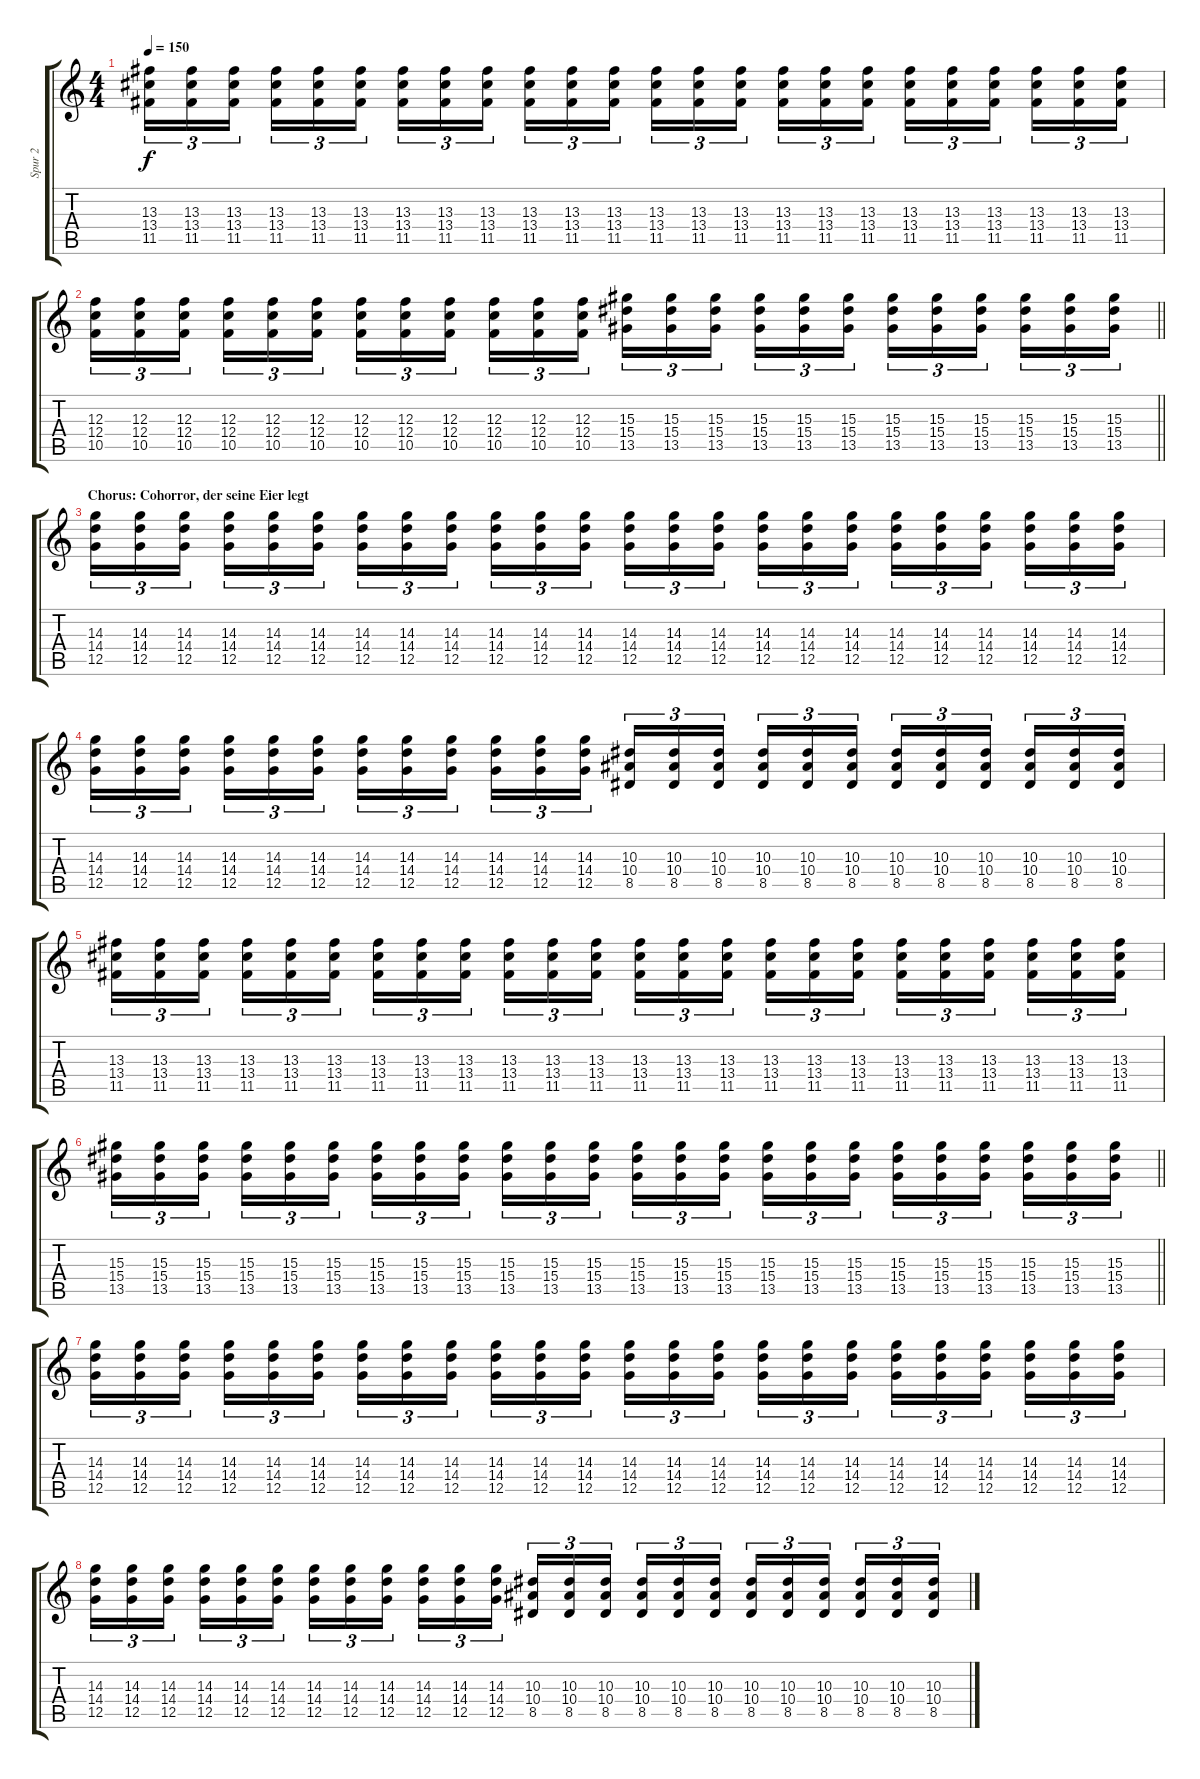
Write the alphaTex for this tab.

\track ("Spur 2" "Spur 2") {instrument distortionguitar}
\staff {score tabs}
\tuning (D4 A3 F3 C3 G2 D2) {hide}
\ts (4 4)
\tempo 150
\clef g2
\ks c
(13.3 13.4 11.5).16{tu (3 2) dy f} (13.3 13.4 11.5).16{tu (3 2)} (13.3 13.4 11.5).16{tu (3 2) beam splitsecondary} (13.3 13.4 11.5).16{tu (3 2)} (13.3 13.4 11.5).16{tu (3 2)} (13.3 13.4 11.5).16{tu (3 2)} (13.3 13.4 11.5).16{tu (3 2)} (13.3 13.4 11.5).16{tu (3 2)} (13.3 13.4 11.5).16{tu (3 2) beam splitsecondary} (13.3 13.4 11.5).16{tu (3 2)} (13.3 13.4 11.5).16{tu (3 2)} (13.3 13.4 11.5).16{tu (3 2)} (13.3 13.4 11.5).16{tu (3 2)} (13.3 13.4 11.5).16{tu (3 2)} (13.3 13.4 11.5).16{tu (3 2) beam splitsecondary} (13.3 13.4 11.5).16{tu (3 2)} (13.3 13.4 11.5).16{tu (3 2)} (13.3 13.4 11.5).16{tu (3 2)} (13.3 13.4 11.5).16{tu (3 2)} (13.3 13.4 11.5).16{tu (3 2)} (13.3 13.4 11.5).16{tu (3 2) beam splitsecondary} (13.3 13.4 11.5).16{tu (3 2)} (13.3 13.4 11.5).16{tu (3 2)} (13.3 13.4 11.5).16{tu (3 2)} |
\barLineRight lightlight
(12.3 12.4 10.5).16{tu (3 2)} (12.3 12.4 10.5).16{tu (3 2)} (12.3 12.4 10.5).16{tu (3 2) beam splitsecondary} (12.3 12.4 10.5).16{tu (3 2)} (12.3 12.4 10.5).16{tu (3 2)} (12.3 12.4 10.5).16{tu (3 2)} (12.3 12.4 10.5).16{tu (3 2)} (12.3 12.4 10.5).16{tu (3 2)} (12.3 12.4 10.5).16{tu (3 2) beam splitsecondary} (12.3 12.4 10.5).16{tu (3 2)} (12.3 12.4 10.5).16{tu (3 2)} (12.3 12.4 10.5).16{tu (3 2)} (15.3 15.4 13.5).16{tu (3 2)} (15.3 15.4 13.5).16{tu (3 2)} (15.3 15.4 13.5).16{tu (3 2) beam splitsecondary} (15.3 15.4 13.5).16{tu (3 2)} (15.3 15.4 13.5).16{tu (3 2)} (15.3 15.4 13.5).16{tu (3 2)} (15.3 15.4 13.5).16{tu (3 2)} (15.3 15.4 13.5).16{tu (3 2)} (15.3 15.4 13.5).16{tu (3 2) beam splitsecondary} (15.3 15.4 13.5).16{tu (3 2)} (15.3 15.4 13.5).16{tu (3 2)} (15.3 15.4 13.5).16{tu (3 2)} |
\section ("" "Chorus: Cohorror, der seine Eier legt")
(14.3 14.4 12.5).16{tu (3 2)} (14.3 14.4 12.5).16{tu (3 2)} (14.3 14.4 12.5).16{tu (3 2) beam splitsecondary} (14.3 14.4 12.5).16{tu (3 2)} (14.3 14.4 12.5).16{tu (3 2)} (14.3 14.4 12.5).16{tu (3 2)} (14.3 14.4 12.5).16{tu (3 2)} (14.3 14.4 12.5).16{tu (3 2)} (14.3 14.4 12.5).16{tu (3 2) beam splitsecondary} (14.3 14.4 12.5).16{tu (3 2)} (14.3 14.4 12.5).16{tu (3 2)} (14.3 14.4 12.5).16{tu (3 2)} (14.3 14.4 12.5).16{tu (3 2)} (14.3 14.4 12.5).16{tu (3 2)} (14.3 14.4 12.5).16{tu (3 2) beam splitsecondary} (14.3 14.4 12.5).16{tu (3 2)} (14.3 14.4 12.5).16{tu (3 2)} (14.3 14.4 12.5).16{tu (3 2)} (14.3 14.4 12.5).16{tu (3 2)} (14.3 14.4 12.5).16{tu (3 2)} (14.3 14.4 12.5).16{tu (3 2) beam splitsecondary} (14.3 14.4 12.5).16{tu (3 2)} (14.3 14.4 12.5).16{tu (3 2)} (14.3 14.4 12.5).16{tu (3 2)} |
(14.3 14.4 12.5).16{tu (3 2)} (14.3 14.4 12.5).16{tu (3 2)} (14.3 14.4 12.5).16{tu (3 2) beam splitsecondary} (14.3 14.4 12.5).16{tu (3 2)} (14.3 14.4 12.5).16{tu (3 2)} (14.3 14.4 12.5).16{tu (3 2)} (14.3 14.4 12.5).16{tu (3 2)} (14.3 14.4 12.5).16{tu (3 2)} (14.3 14.4 12.5).16{tu (3 2) beam splitsecondary} (14.3 14.4 12.5).16{tu (3 2)} (14.3 14.4 12.5).16{tu (3 2)} (14.3 14.4 12.5).16{tu (3 2)} (10.3 10.4 8.5).16{tu (3 2)} (10.3 10.4 8.5).16{tu (3 2)} (10.3 10.4 8.5).16{tu (3 2) beam splitsecondary} (10.3 10.4 8.5).16{tu (3 2)} (10.3 10.4 8.5).16{tu (3 2)} (10.3 10.4 8.5).16{tu (3 2)} (10.3 10.4 8.5).16{tu (3 2)} (10.3 10.4 8.5).16{tu (3 2)} (10.3 10.4 8.5).16{tu (3 2) beam splitsecondary} (10.3 10.4 8.5).16{tu (3 2)} (10.3 10.4 8.5).16{tu (3 2)} (10.3 10.4 8.5).16{tu (3 2)} |
(13.3 13.4 11.5).16{tu (3 2)} (13.3 13.4 11.5).16{tu (3 2)} (13.3 13.4 11.5).16{tu (3 2) beam splitsecondary} (13.3 13.4 11.5).16{tu (3 2)} (13.3 13.4 11.5).16{tu (3 2)} (13.3 13.4 11.5).16{tu (3 2)} (13.3 13.4 11.5).16{tu (3 2)} (13.3 13.4 11.5).16{tu (3 2)} (13.3 13.4 11.5).16{tu (3 2) beam splitsecondary} (13.3 13.4 11.5).16{tu (3 2)} (13.3 13.4 11.5).16{tu (3 2)} (13.3 13.4 11.5).16{tu (3 2)} (13.3 13.4 11.5).16{tu (3 2)} (13.3 13.4 11.5).16{tu (3 2)} (13.3 13.4 11.5).16{tu (3 2) beam splitsecondary} (13.3 13.4 11.5).16{tu (3 2)} (13.3 13.4 11.5).16{tu (3 2)} (13.3 13.4 11.5).16{tu (3 2)} (13.3 13.4 11.5).16{tu (3 2)} (13.3 13.4 11.5).16{tu (3 2)} (13.3 13.4 11.5).16{tu (3 2) beam splitsecondary} (13.3 13.4 11.5).16{tu (3 2)} (13.3 13.4 11.5).16{tu (3 2)} (13.3 13.4 11.5).16{tu (3 2)} |
\barLineRight lightlight
(15.3 15.4 13.5).16{tu (3 2)} (15.3 15.4 13.5).16{tu (3 2)} (15.3 15.4 13.5).16{tu (3 2) beam splitsecondary} (15.3 15.4 13.5).16{tu (3 2)} (15.3 15.4 13.5).16{tu (3 2)} (15.3 15.4 13.5).16{tu (3 2)} (15.3 15.4 13.5).16{tu (3 2)} (15.3 15.4 13.5).16{tu (3 2)} (15.3 15.4 13.5).16{tu (3 2) beam splitsecondary} (15.3 15.4 13.5).16{tu (3 2)} (15.3 15.4 13.5).16{tu (3 2)} (15.3 15.4 13.5).16{tu (3 2)} (15.3 15.4 13.5).16{tu (3 2)} (15.3 15.4 13.5).16{tu (3 2)} (15.3 15.4 13.5).16{tu (3 2) beam splitsecondary} (15.3 15.4 13.5).16{tu (3 2)} (15.3 15.4 13.5).16{tu (3 2)} (15.3 15.4 13.5).16{tu (3 2)} (15.3 15.4 13.5).16{tu (3 2)} (15.3 15.4 13.5).16{tu (3 2)} (15.3 15.4 13.5).16{tu (3 2) beam splitsecondary} (15.3 15.4 13.5).16{tu (3 2)} (15.3 15.4 13.5).16{tu (3 2)} (15.3 15.4 13.5).16{tu (3 2)} |
(14.3 14.4 12.5).16{tu (3 2)} (14.3 14.4 12.5).16{tu (3 2)} (14.3 14.4 12.5).16{tu (3 2) beam splitsecondary} (14.3 14.4 12.5).16{tu (3 2)} (14.3 14.4 12.5).16{tu (3 2)} (14.3 14.4 12.5).16{tu (3 2)} (14.3 14.4 12.5).16{tu (3 2)} (14.3 14.4 12.5).16{tu (3 2)} (14.3 14.4 12.5).16{tu (3 2) beam splitsecondary} (14.3 14.4 12.5).16{tu (3 2)} (14.3 14.4 12.5).16{tu (3 2)} (14.3 14.4 12.5).16{tu (3 2)} (14.3 14.4 12.5).16{tu (3 2)} (14.3 14.4 12.5).16{tu (3 2)} (14.3 14.4 12.5).16{tu (3 2) beam splitsecondary} (14.3 14.4 12.5).16{tu (3 2)} (14.3 14.4 12.5).16{tu (3 2)} (14.3 14.4 12.5).16{tu (3 2)} (14.3 14.4 12.5).16{tu (3 2)} (14.3 14.4 12.5).16{tu (3 2)} (14.3 14.4 12.5).16{tu (3 2) beam splitsecondary} (14.3 14.4 12.5).16{tu (3 2)} (14.3 14.4 12.5).16{tu (3 2)} (14.3 14.4 12.5).16{tu (3 2)} |
(14.3 14.4 12.5).16{tu (3 2)} (14.3 14.4 12.5).16{tu (3 2)} (14.3 14.4 12.5).16{tu (3 2) beam splitsecondary} (14.3 14.4 12.5).16{tu (3 2)} (14.3 14.4 12.5).16{tu (3 2)} (14.3 14.4 12.5).16{tu (3 2)} (14.3 14.4 12.5).16{tu (3 2)} (14.3 14.4 12.5).16{tu (3 2)} (14.3 14.4 12.5).16{tu (3 2) beam splitsecondary} (14.3 14.4 12.5).16{tu (3 2)} (14.3 14.4 12.5).16{tu (3 2)} (14.3 14.4 12.5).16{tu (3 2)} (10.3 10.4 8.5).16{tu (3 2)} (10.3 10.4 8.5).16{tu (3 2)} (10.3 10.4 8.5).16{tu (3 2) beam splitsecondary} (10.3 10.4 8.5).16{tu (3 2)} (10.3 10.4 8.5).16{tu (3 2)} (10.3 10.4 8.5).16{tu (3 2)} (10.3 10.4 8.5).16{tu (3 2)} (10.3 10.4 8.5).16{tu (3 2)} (10.3 10.4 8.5).16{tu (3 2) beam splitsecondary} (10.3 10.4 8.5).16{tu (3 2)} (10.3 10.4 8.5).16{tu (3 2)} (10.3 10.4 8.5).16{tu (3 2)}
